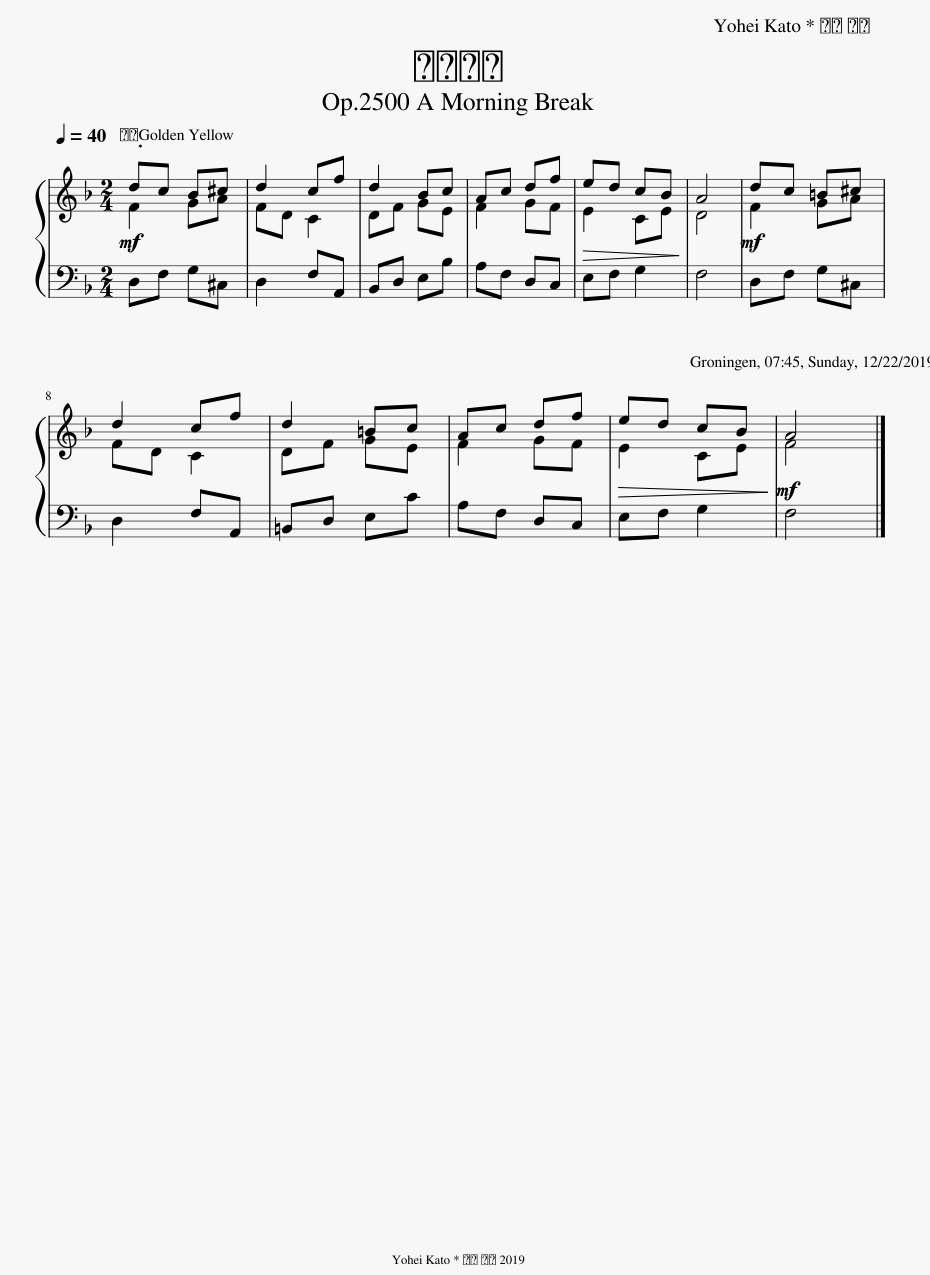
X:1
%%score { ( 1 2 ) | 3 }
L:1/8
Q:1/4=40
M:2/4
I:linebreak $
K:F
V:1 treble
V:2 treble
V:3 bass
V:1
!mf! F2 GA | FD C2 | DF GE | F2 GF |!>(! E2 CE!>)! | %5
 D4 |!mf! F2 GA |$ FD C2 | DF GE | F2 GF | %10
!>(! E2 CE!>)! |!mf! F4 |] %12
V:2
 dc B^c | d2 cf | d2 Bc | Ac df | ed cB | %5
 A4 | dc =B^c |$ d2 cf | d2 =Bc | Ac df | %10
 ed cB | A4 |] %12
V:3
 D,F, G,^C, | D,2 F,A,, | B,,D, E,B, | A,F, D,C, | E,F, G,2 | %5
 F,4 | D,F, G,^C, |$ D,2 F,A,, | =B,,D, E,C | A,F, D,C, | %10
 E,F, G,2 | F,4 |] %12
